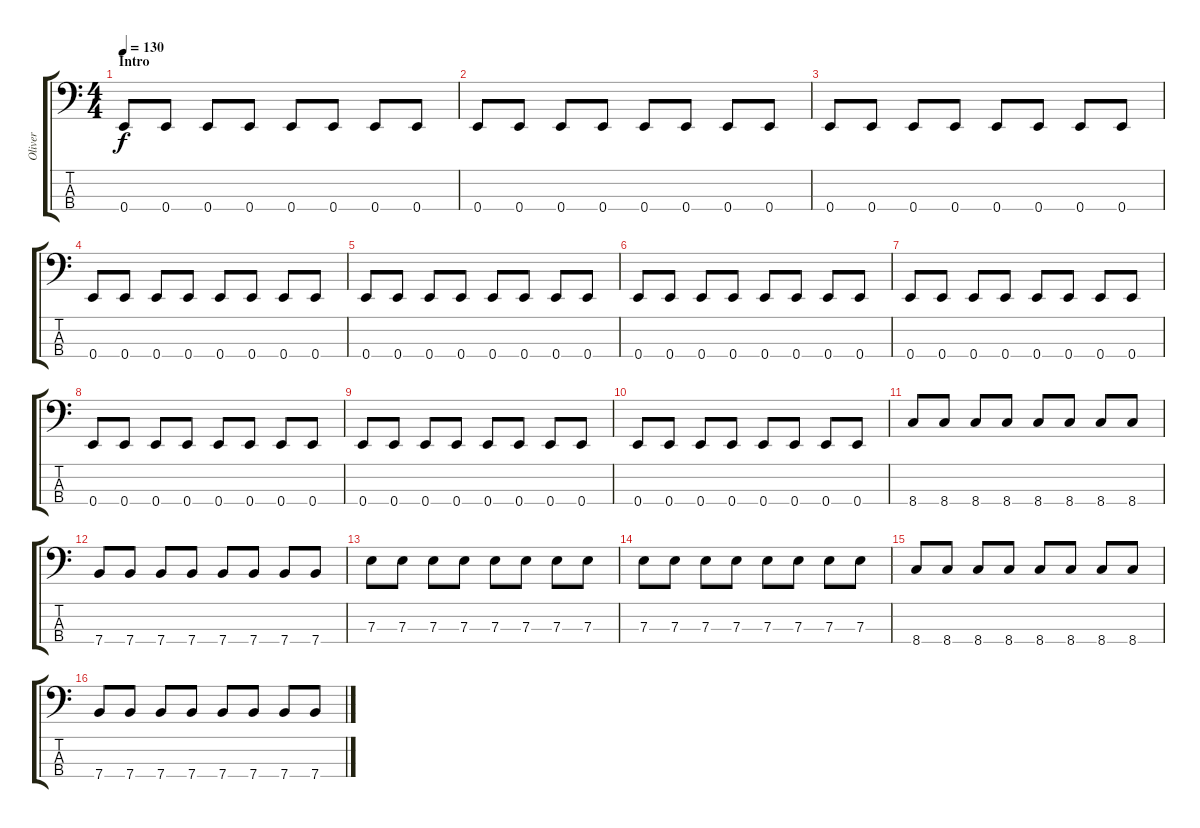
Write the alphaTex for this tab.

\track ("Oliver" "Oliver") {instrument electricbasspick}
\staff {score tabs}
\tuning (G2 D2 A1 E1) {hide}
\ts (4 4)
\section ("" "Intro")
\tempo 130
\clef f4
\ks c
0.4.8{dy f instrument electricbasspick} 0.4.8 0.4.8 0.4.8 0.4.8 0.4.8 0.4.8 0.4.8 |
0.4.8 0.4.8 0.4.8 0.4.8 0.4.8 0.4.8 0.4.8 0.4.8 |
0.4.8 0.4.8 0.4.8 0.4.8 0.4.8 0.4.8 0.4.8 0.4.8 |
0.4.8 0.4.8 0.4.8 0.4.8 0.4.8 0.4.8 0.4.8 0.4.8 |
0.4.8 0.4.8 0.4.8 0.4.8 0.4.8 0.4.8 0.4.8 0.4.8 |
0.4.8 0.4.8 0.4.8 0.4.8 0.4.8 0.4.8 0.4.8 0.4.8 |
0.4.8 0.4.8 0.4.8 0.4.8 0.4.8 0.4.8 0.4.8 0.4.8 |
0.4.8 0.4.8 0.4.8 0.4.8 0.4.8 0.4.8 0.4.8 0.4.8 |
0.4.8 0.4.8 0.4.8 0.4.8 0.4.8 0.4.8 0.4.8 0.4.8 |
0.4.8 0.4.8 0.4.8 0.4.8 0.4.8 0.4.8 0.4.8 0.4.8 |
8.4.8 8.4.8 8.4.8 8.4.8 8.4.8 8.4.8 8.4.8 8.4.8 |
7.4.8 7.4.8 7.4.8 7.4.8 7.4.8 7.4.8 7.4.8 7.4.8 |
7.3.8 7.3.8 7.3.8 7.3.8 7.3.8 7.3.8 7.3.8 7.3.8 |
7.3.8 7.3.8 7.3.8 7.3.8 7.3.8 7.3.8 7.3.8 7.3.8 |
8.4.8 8.4.8 8.4.8 8.4.8 8.4.8 8.4.8 8.4.8 8.4.8 |
7.4.8 7.4.8 7.4.8 7.4.8 7.4.8 7.4.8 7.4.8 7.4.8
